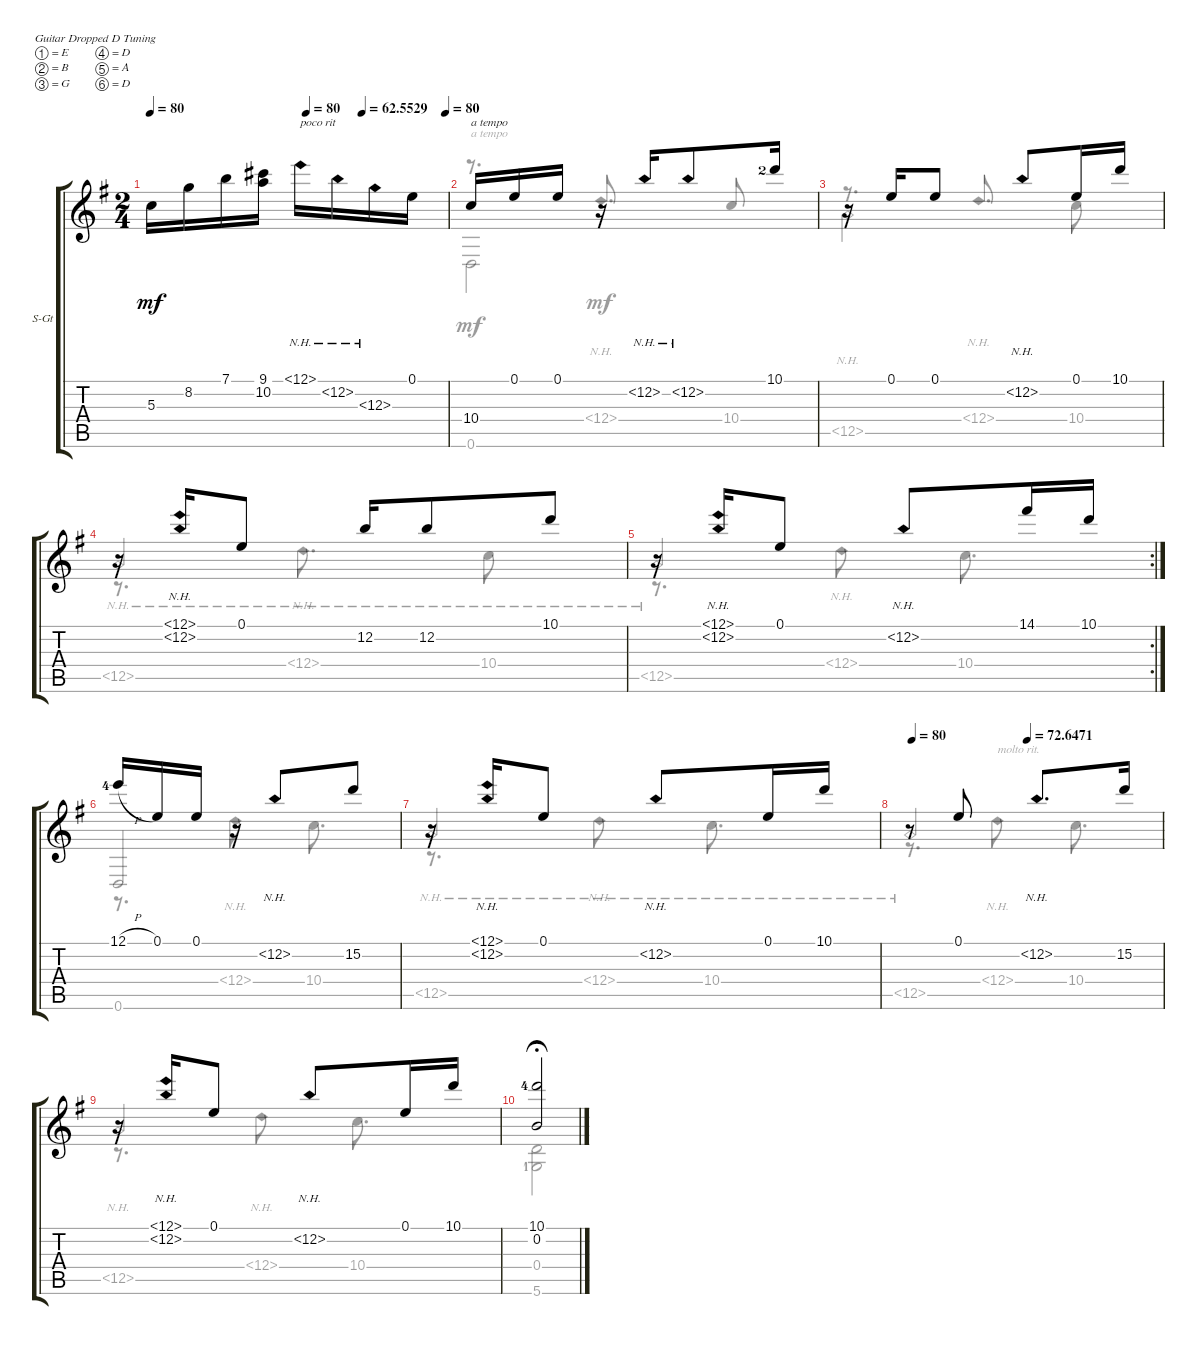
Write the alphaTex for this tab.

\defaultSystemsLayout 4
\bracketExtendMode groupsimilarinstruments
\firstSystemTrackNameOrientation horizontal
\otherSystemsTrackNameOrientation horizontal
\track ("Steel Guitar" "S-Gt") {instrument acousticguitarsteel}
\staff {score tabs}
\tuning (E4 B3 G3 D3 A2 D2)
\voice
\ts (2 4)
\tempo 80
\tempo (80 0.525)
\tempo (62.5529 0.7125)
\tempo (80 0.99375)
\clef g2
\ks g
5.3.16{dy mf} 8.2.16 7.1.16 (9.1 10.2).16 12.1{nh}.16{txt "poco rit"} 12.2{nh}.16 12.3{nh}.16 0.1.16 |
10.4.16{txt "a tempo"} 0.1.16 0.1.16 r.16 12.2{nh}.16 12.2{nh}.8 10.1{lf 3}.16 |
r.16 0.1.16 0.1.8 12.2{nh}.8 0.1.16 10.1.16 |
r.16 (12.1{nh} 12.2{nh}).16 0.1.8 12.2.16 12.2.8 10.1.8 |
\rc 2
r.16 (12.1{nh} 12.2{nh}).16 0.1.8 12.2{nh}.8 14.1.16 10.1.16 |
12.1{h lf 5}.16 0.1.16 0.1.16 r.16 12.2{nh}.8 15.2.8 |
r.16 (12.2{nh} 12.1{nh}).16 0.1.8 12.2{nh}.8 0.1.16 10.1.16 |
\tempo (80 0.0125)
\tempo (72.6471 0.46875)
r.8 0.1.8 12.2{nh}.8{d} 15.2.16 |
r.16 (12.1{nh} 12.2{nh}).16 0.1.8 12.2{nh}.8 0.1.16 10.1.16 |
(10.1{lf 5} 0.2).2{fermata (medium 1)}
\voice
\clef g2
\ottava regular
\simile none
\ks g
|
r.8{d txt "a tempo" beam invert} 12.4{nh}.8{d beam invert} 10.4.8{beam invert} |
r.8{d beam invert} 12.4{nh}.8{d beam invert} 10.4.8 |
12.5{nh}.2{beam invert} |
12.5{nh}.2{beam invert} |
0.6.2{beam invert} |
12.5{nh}.2{beam invert} |
12.5{nh}.2{beam invert} |
12.5{nh}.2{beam invert} |
(0.4 5.6{lf 2}).2{fermata (medium 1)}
\voice
\clef g2
\ottava regular
\simile none
\ks g
|
0.6.2 |
12.5{nh}.2 |
r.8{d} 12.4{nh}.8{d} 10.4.8 |
r.8{d} 12.4{nh}.8 10.4.8{d} |
r.8{d} 12.4{nh}.8 10.4.8{d} |
r.8{d} 12.4{nh}.8 10.4.8{d} |
r.8{d} 12.4{nh}.8{txt "molto rit."} 10.4.8{d} |
r.8{d} 12.4{nh}.8 10.4.8{d} |
